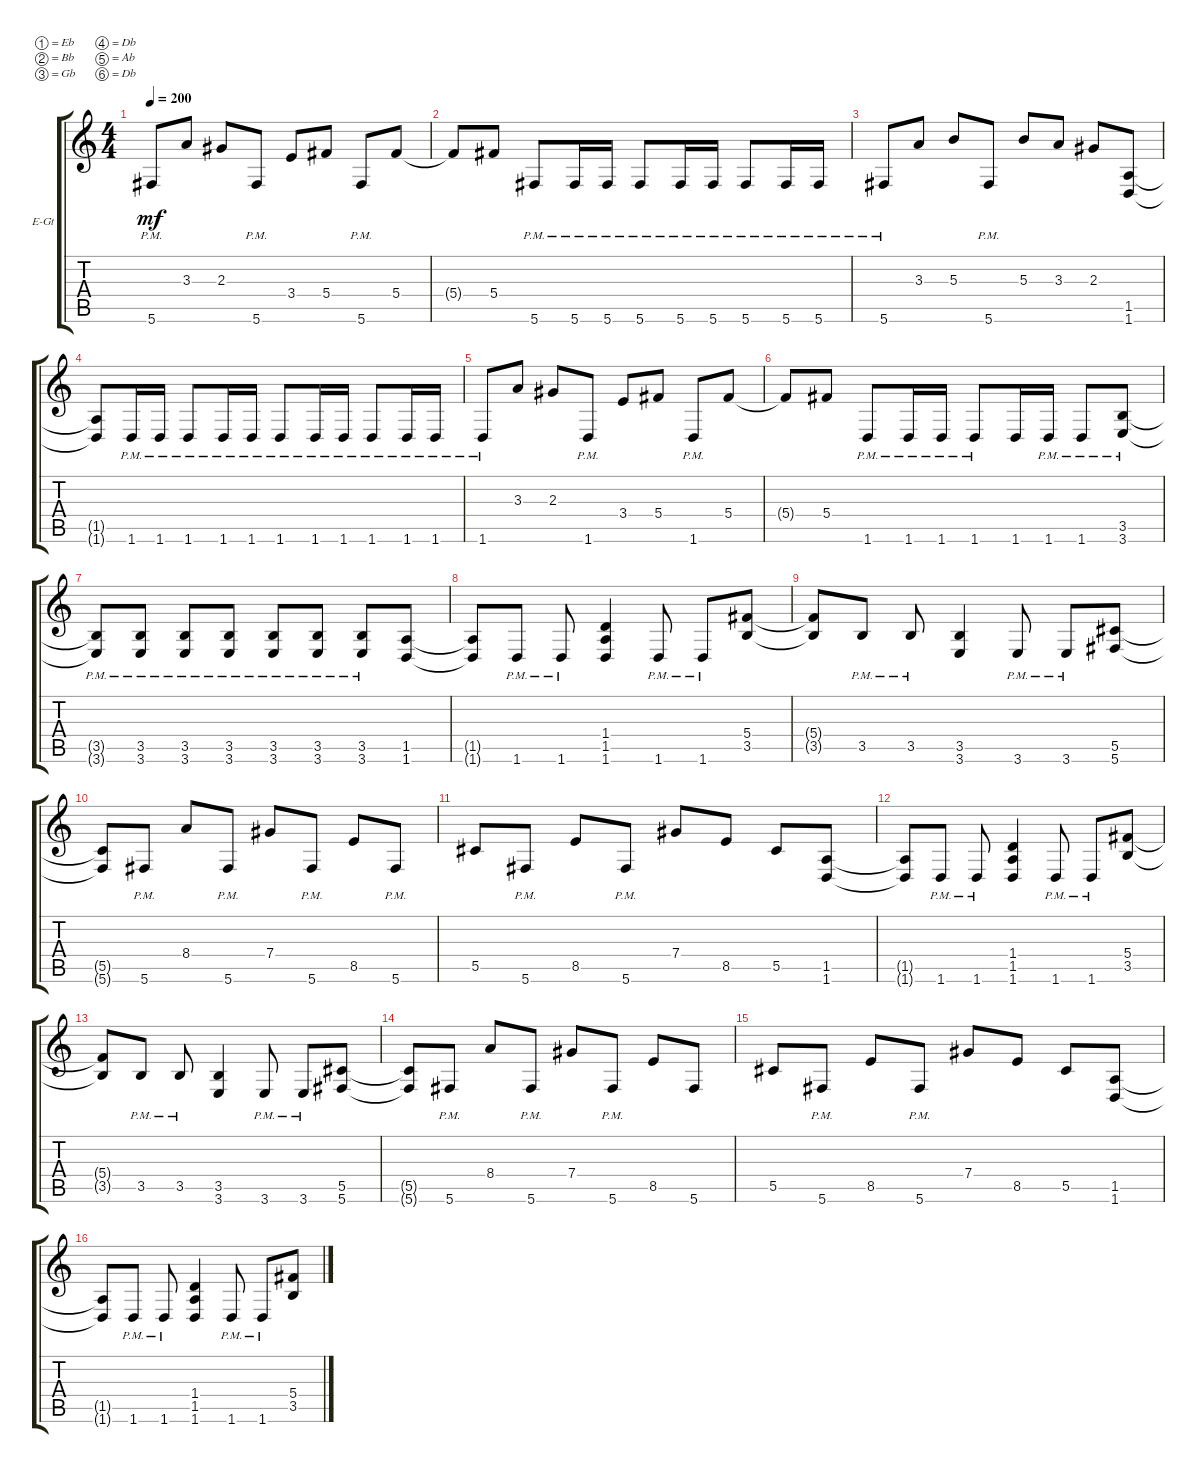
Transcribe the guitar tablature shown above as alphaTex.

\bracketExtendMode groupsimilarinstruments
\firstSystemTrackNameOrientation horizontal
\otherSystemsTrackNameOrientation horizontal
\track ("Rythym Guitar" "E-Gt") {instrument electricguitarclean}
\staff {score tabs}
\tuning (Eb4 Bb3 Gb3 Db3 Ab2 Db2)
\ts (4 4)
\tempo 200
\clef g2
\ks c
5.6{pm}.8{dy mf} 3.3.8 2.3.8 5.6{pm}.8 3.4.8 5.4.8 5.6{pm}.8 5.4.8 |
5.4{t}.8 5.4.8 5.6{pm}.8 5.6{pm}.16 5.6{pm}.16 5.6{pm}.8 5.6{pm}.16 5.6{pm}.16 5.6{pm}.8 5.6{pm}.16 5.6{pm}.16 |
5.6{pm}.8 3.3.8 5.3.8 5.6{pm}.8 5.3.8 3.3.8 2.3.8 (1.5 1.6).8 |
(1.5{t} 1.6{t}).8 1.6{pm}.16 1.6{pm}.16 1.6{pm}.8 1.6{pm}.16 1.6{pm}.16 1.6{pm}.8 1.6{pm}.16 1.6{pm}.16 1.6{pm}.8 1.6{pm}.16 1.6{pm}.16 |
1.6{pm}.8 3.3.8 2.3.8 1.6{pm}.8 3.4.8 5.4.8 1.6{pm}.8 5.4.8 |
5.4{t}.8 5.4.8 1.6{pm}.8 1.6{pm}.16 1.6{pm}.16 1.6{pm}.8 1.6.16 1.6{pm}.16 1.6{pm}.8 (3.6{pm} 3.5{pm}).8 |
(3.6{pm t} 3.5{pm t}).8 (3.6{pm} 3.5{pm}).8 (3.6{pm} 3.5{pm}).8 (3.6{pm} 3.5{pm}).8 (3.6{pm} 3.5{pm}).8 (3.6{pm} 3.5{pm}).8 (3.6{pm} 3.5{pm}).8 (1.5 1.6).8 |
(1.5{t} 1.6{t}).8 1.6{pm}.8 1.6{pm}.8 (1.5 1.6 1.4).4 1.6{pm}.8 1.6{pm}.8 (3.5 5.4).8 |
(3.5{t} 5.4{t}).8 3.5{pm}.8 3.5{pm}.8 (3.6 3.5).4 3.6{pm}.8 3.6{pm}.8 (5.6 5.5).8 |
(5.6{t} 5.5{t}).8 5.6{pm}.8 8.4.8 5.6{pm}.8 7.4.8 5.6{pm}.8 8.5.8 5.6{pm}.8 |
5.5.8 5.6{pm}.8 8.5.8 5.6{pm}.8 7.4.8 8.5.8 5.5.8 (1.5 1.6).8 |
(1.5{t} 1.6{t}).8 1.6{pm}.8 1.6{pm}.8 (1.5 1.6 1.4).4 1.6{pm}.8 1.6{pm}.8 (3.5 5.4).8 |
(3.5{t} 5.4{t}).8 3.5{pm}.8 3.5{pm}.8 (3.6 3.5).4 3.6{pm}.8 3.6{pm}.8 (5.6 5.5).8 |
(5.6{t} 5.5{t}).8 5.6{pm}.8 8.4.8 5.6{pm}.8 7.4.8 5.6{pm}.8 8.5.8 5.6.8 |
5.5.8 5.6{pm}.8 8.5.8 5.6{pm}.8 7.4.8 8.5.8 5.5.8 (1.5 1.6).8 |
(1.5{t} 1.6{t}).8 1.6{pm}.8 1.6{pm}.8 (1.5 1.6 1.4).4 1.6{pm}.8 1.6{pm}.8 (3.5 5.4).8
